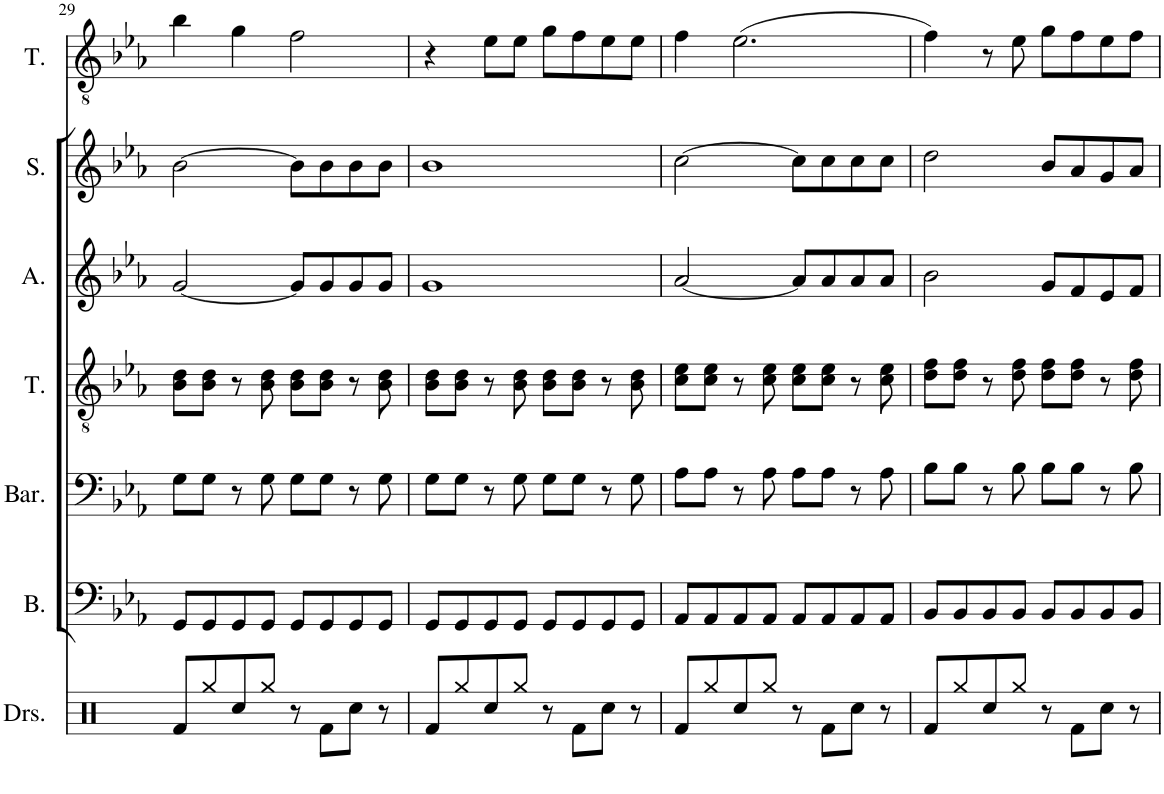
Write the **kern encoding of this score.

**kern	**kern	**kern	**kern	**kern	**kern	**kern
*part7	*part6	*part5	*part4	*part3	*part2	*part1
*staff7	*staff6	*staff5	*staff4	*staff3	*staff2	*staff1
*I"Drumset	*I"Bass	*I"Baritone	*I"Tenor	*I"Alto	*I"Soprano	*I"Tenor
*I'Drs.	*I'B.	*I'Bar.	*I'T.	*I'A.	*I'S.	*I'T.
!!LO:PB:g=z
*clefX	*clefF4	*clefF4	*clefGv2	*clefG2	*clefG2	*clefGv2
*k[]	*k[b-e-a-]	*k[b-e-a-]	*k[b-e-a-]	*k[b-e-a-]	*k[b-e-a-]	*k[b-e-a-]
*M4/4	*M4/4	*M4/4	*M4/4	*M4/4	*M4/4	*M4/4
=29	=29	=29	=29	=29	=29	=29
8Rf/L	8GG/L	8G\L	8B-\ 8d\L	[2g/	[2b-\	4b-\
8Rgg/	8GG/	8G\J	8B-\ 8d\J	.	.	.
8Rcc/	8GG/	8r	8r	.	.	4g\
8Rgg/J	8GG/J	8G\	8B-\ 8d\	.	.	.
8r	8GG/L	8G\L	8B-\ 8d\L	8g/L]	8b-\L]	2f\
8Rf\L	8GG/	8G\J	8B-\ 8d\J	8g/	8b-\	.
8Rcc\J	8GG/	8r	8r	8g/	8b-\	.
8r	8GG/J	8G\	8B-\ 8d\	8g/J	8b-\J	.
=30	=30	=30	=30	=30	=30	=30
8Rf/L	8GG/L	8G\L	8B-\ 8d\L	1g	1b-	4r
8Rgg/	8GG/	8G\J	8B-\ 8d\J	.	.	.
8Rcc/	8GG/	8r	8r	.	.	8e-\L
8Rgg/J	8GG/J	8G\	8B-\ 8d\	.	.	8e-\J
8r	8GG/L	8G\L	8B-\ 8d\L	.	.	8g\L
8Rf\L	8GG/	8G\J	8B-\ 8d\J	.	.	8f\
8Rcc\J	8GG/	8r	8r	.	.	8e-\
8r	8GG/J	8G\	8B-\ 8d\	.	.	8e-\J
=31	=31	=31	=31	=31	=31	=31
8Rf/L	8AA-/L	8A-\L	8c\ 8e-\L	[2a-/	[2cc\	4f\
8Rgg/	8AA-/	8A-\J	8c\ 8e-\J	.	.	.
8Rcc/	8AA-/	8r	8r	.	.	(2.e-\
8Rgg/J	8AA-/J	8A-\	8c\ 8e-\	.	.	.
8r	8AA-/L	8A-\L	8c\ 8e-\L	8a-/L]	8cc\L]	.
8Rf\L	8AA-/	8A-\J	8c\ 8e-\J	8a-/	8cc\	.
8Rcc\J	8AA-/	8r	8r	8a-/	8cc\	.
8r	8AA-/J	8A-\	8c\ 8e-\	8a-/J	8cc\J	.
=32	=32	=32	=32	=32	=32	=32
8Rf/L	8BB-/L	8B-\L	8d\ 8f\L	2b-\	2dd\	4f\)
8Rgg/	8BB-/	8B-\J	8d\ 8f\J	.	.	.
8Rcc/	8BB-/	8r	8r	.	.	8r
8Rgg/J	8BB-/J	8B-\	8d\ 8f\	.	.	8e-\
8r	8BB-/L	8B-\L	8d\ 8f\L	8g/L	8b-/L	8g\L
8Rf\L	8BB-/	8B-\J	8d\ 8f\J	8f/	8a-/	8f\
8Rcc\J	8BB-/	8r	8r	8e-/	8g/	8e-\
8r	8BB-/J	8B-\	8d\ 8f\	8f/J	8a-/J	8f\J
=	=	=	=	=	=	=
*-	*-	*-	*-	*-	*-	*-
